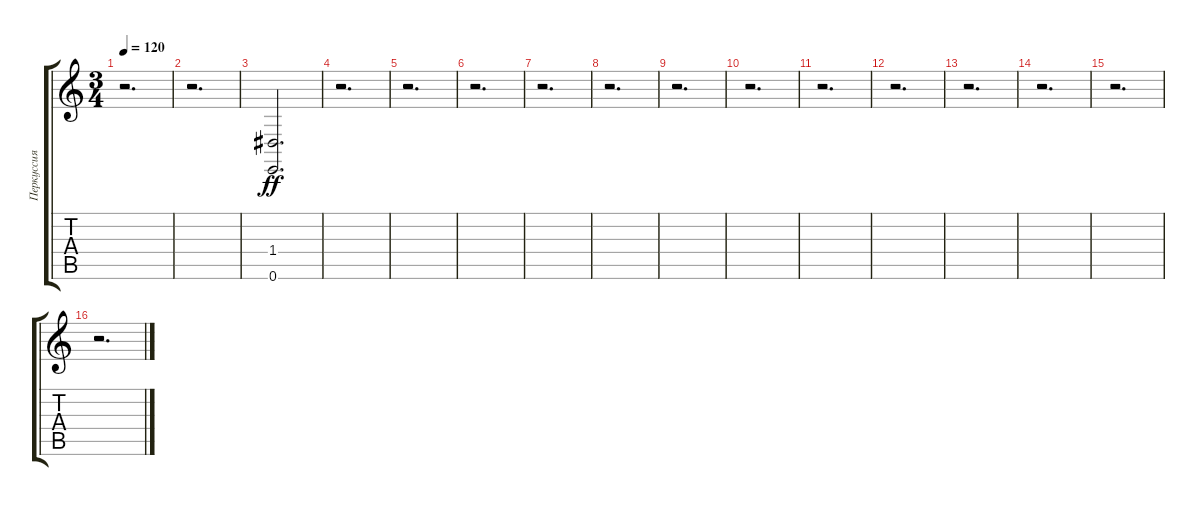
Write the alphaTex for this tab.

\track ("Перкуссия" "Перкуссия") {instrument stringensemble1}
\staff {score tabs}
\tuning (E4 B3 G3 D3 A2 E2) {hide}
\ts (3 4)
\tempo 120
\clef g2
\ks c
r.2{d dy fff} |
r.2{d} |
(1.4 0.6).2{d dy ff} |
r.2{d} |
r.2{d} |
r.2{d} |
r.2{d} |
r.2{d} |
r.2{d} |
r.2{d} |
r.2{d} |
r.2{d} |
r.2{d} |
r.2{d} |
r.2{d} |
r.2{d}
